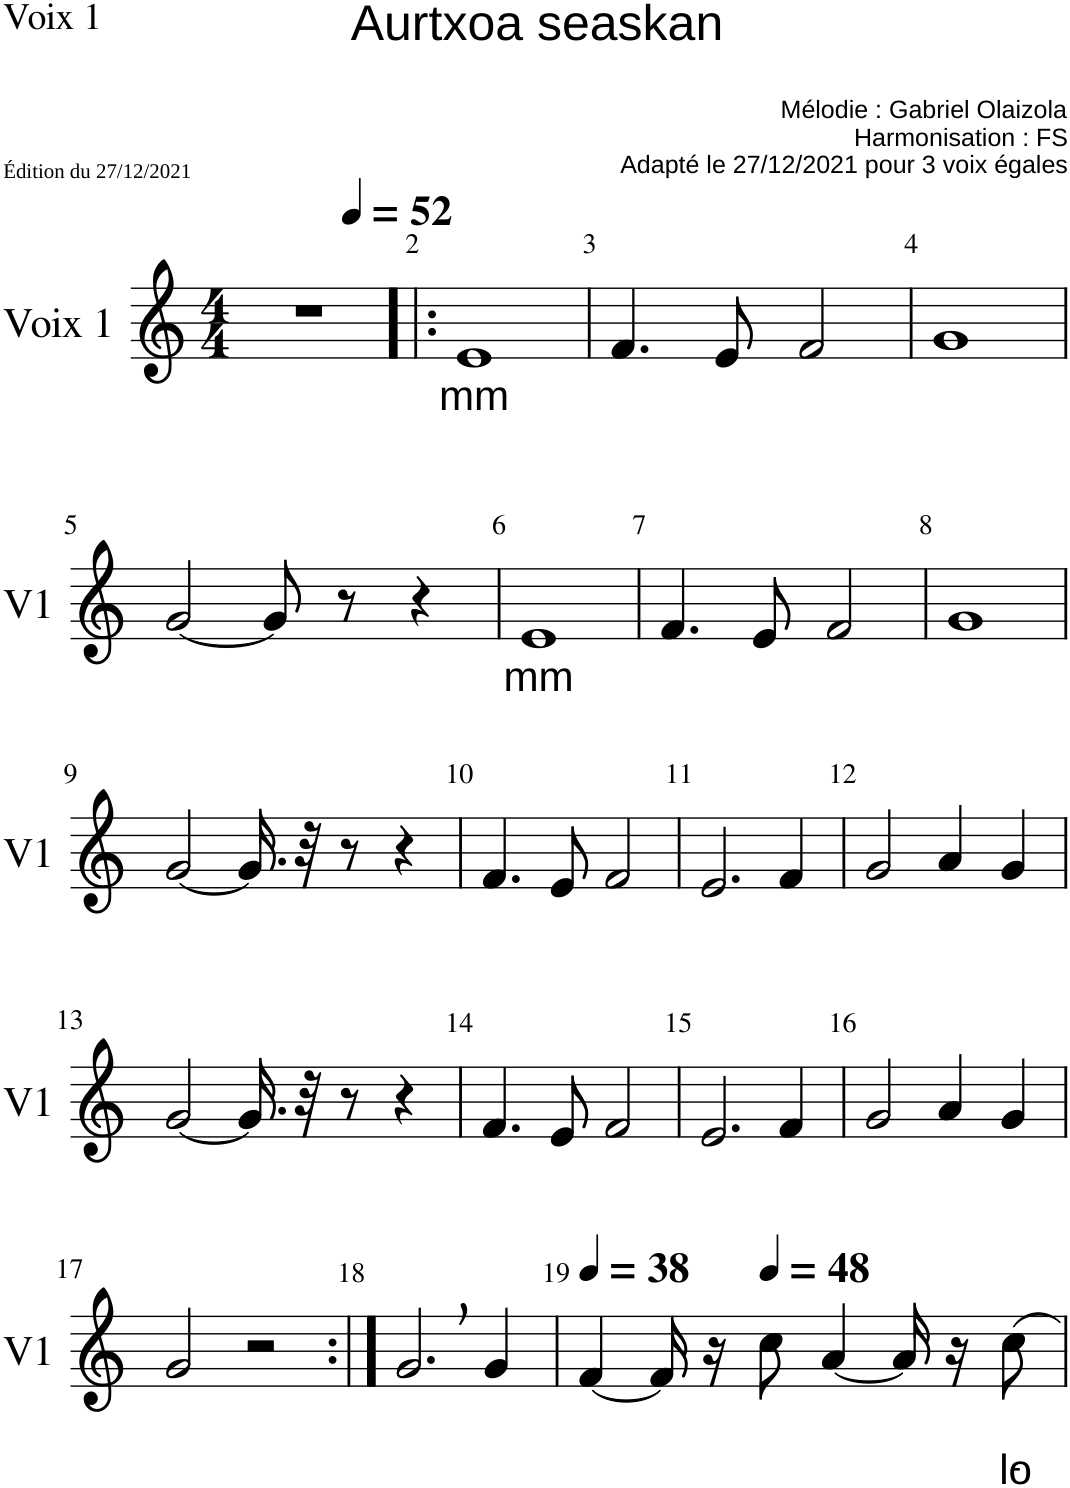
**kern	**text	**text
*part1	*part1	*part1
*staff1	*staff1	*staff1
*I"Voix 1	*	*
*I'V1	*	*
*clefG2	*	*
*k[]	*	*
*M4/4	*	*
=1	=1	=1
*^	*	*
1r	2ryy	.	.
.	8ryy	.	.
*MM52	*	*	*
.	4.ryy	.	.
=2!|:	=2!|:	=2!|:	=2!|:
!	!	!LO:LY:b	!
*v	*v	*	*
1e	mm	.
=3	=3	=3
4.f/	.	.
8e/	.	.
2f/	.	.
=4	=4	=4
1g	.	.
!!LO:LB:g=z
=5	=5	=5
[2g/	.	.
8g/]	.	.
8r	.	.
4r	.	.
=6	=6	=6
!	!LO:LY:b	!
1e	mm	.
=7	=7	=7
4.f/	.	.
8e/	.	.
2f/	.	.
=8	=8	=8
1g	.	.
!!LO:LB:g=z
=9	=9	=9
[2g/	.	.
16.g/]	.	.
32r	.	.
8r	.	.
4r	.	.
=10	=10	=10
4.f/	.	.
8e/	.	.
2f/	.	.
=11	=11	=11
2.e/	.	.
4f/	.	.
=12	=12	=12
2g/	.	.
4a/	.	.
4g/	.	.
!!LO:LB:g=z
=13	=13	=13
[2g/	.	.
16.g/]	.	.
32r	.	.
8r	.	.
4r	.	.
=14	=14	=14
4.f/	.	.
8e/	.	.
2f/	.	.
=15	=15	=15
2.e/	.	.
4f/	.	.
=16	=16	=16
2g/	.	.
4a/	.	.
4g/	.	.
!!LO:LB:g=z
=17	=17	=17
2g/	.	.
2r	.	.
=18:|!	=18:|!	=18:|!
2.g,/	.	.
4g/	.	.
=19	=19	=19
*MM38	*	*
[4f/	.	.
16f/]	.	.
16r	.	.
*MM48	*	*
8cc\	.	.
[4a/	.	.
16a/]	.	.
16r	.	.
!	!	!LO:LY:b
8cc\	.	lo-
=	=	=
*-	*-	*-
